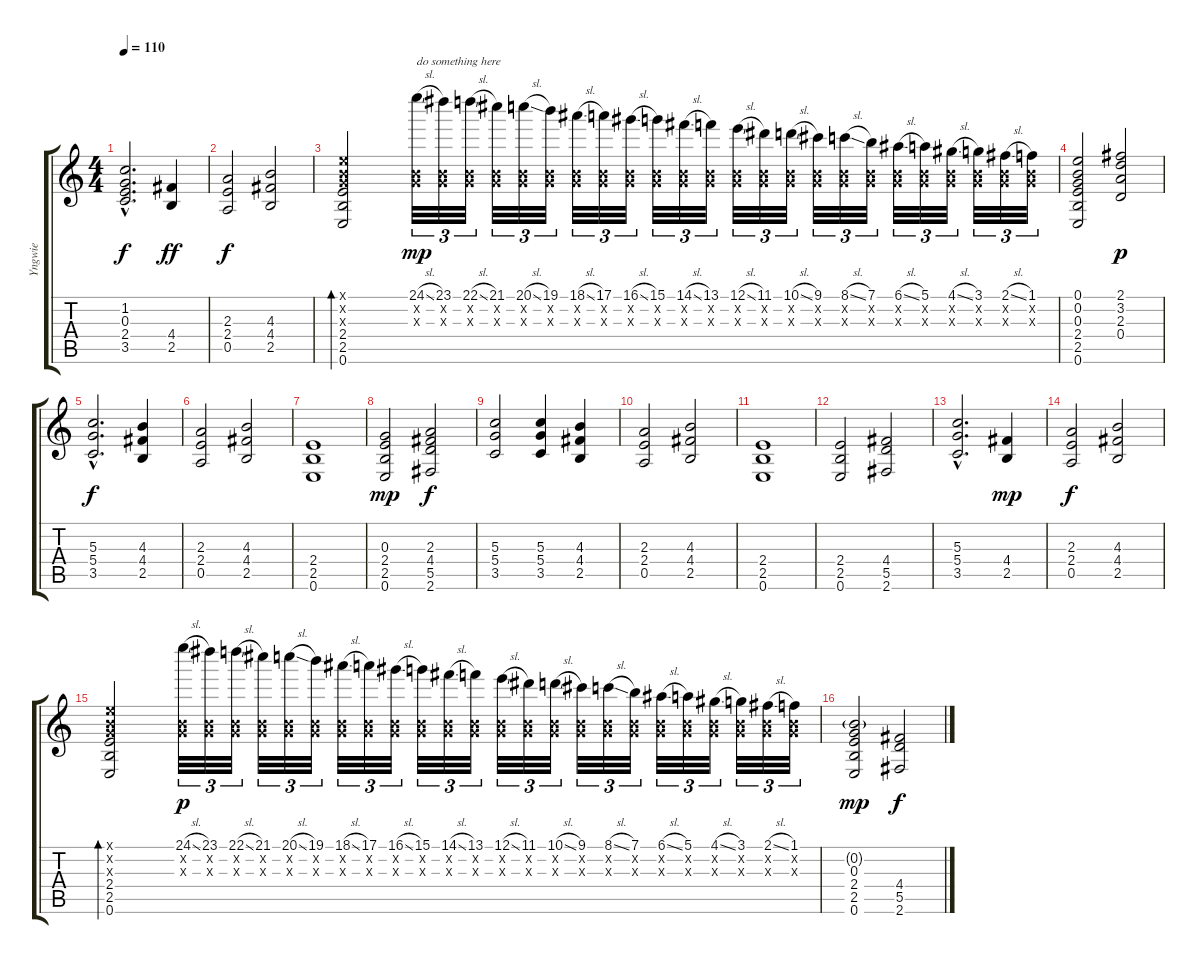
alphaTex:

\track ("Yngwie" "Yngwie") {instrument distortionguitar}
\staff {score tabs}
\tuning (E4 B3 G3 D3 A2 E2) {hide}
\ts (4 4)
\tempo 110
\clef g2
\ks c
(1.2{hac} 0.3{hac} 2.4{hac} 3.5{hac}).2{d dy f} (4.4 2.5).4{dy ff} |
(2.3 2.4 0.5).2{dy f} (4.3 4.4 2.5).2 |
(0.1{x} 0.2{x} 0.3{x} 2.4 2.5 0.6).2{bd 60} (24.1{sl} 0.2{x} 0.3{x}).32{tu (3 2) txt "do something here" dy mp} (23.1 0.2{x} 0.3{x}).32{tu (3 2)} (22.1{sl} 0.2{x} 0.3{x}).32{tu (3 2)} (21.1 0.2{x} 0.3{x}).32{tu (3 2)} (20.1{sl} 0.2{x} 0.3{x}).32{tu (3 2)} (19.1 0.2{x} 0.3{x}).32{tu (3 2)} (18.1{sl} 0.2{x} 0.3{x}).32{tu (3 2)} (17.1 0.2{x} 0.3{x}).32{tu (3 2)} (16.1{sl} 0.2{x} 0.3{x}).32{tu (3 2)} (15.1 0.2{x} 0.3{x}).32{tu (3 2)} (14.1{sl} 0.2{x} 0.3{x}).32{tu (3 2)} (13.1 0.2{x} 0.3{x}).32{tu (3 2)} (12.1{sl} 0.2{x} 0.3{x}).32{tu (3 2)} (11.1 0.2{x} 0.3{x}).32{tu (3 2)} (10.1{sl} 0.2{x} 0.3{x}).32{tu (3 2)} (9.1 0.2{x} 0.3{x}).32{tu (3 2)} (8.1{sl} 0.2{x} 0.3{x}).32{tu (3 2)} (7.1 0.2{x} 0.3{x}).32{tu (3 2)} (6.1{sl} 0.2{x} 0.3{x}).32{tu (3 2)} (5.1 0.2{x} 0.3{x}).32{tu (3 2)} (4.1{sl} 0.2{x} 0.3{x}).32{tu (3 2)} (3.1 0.2{x} 0.3{x}).32{tu (3 2)} (2.1{sl} 0.2{x} 0.3{x}).32{tu (3 2)} (1.1 0.2{x} 0.3{x}).32{tu (3 2)} |
(0.1 0.2 0.3 2.4 2.5 0.6).2 (2.1 3.2 2.3 0.4).2{dy p} |
(5.3{hac} 5.4{hac} 3.5{hac}).2{d dy f} (4.3 4.4 2.5).4 |
(2.3 2.4 0.5).2 (4.3 4.4 2.5).2 |
(2.4 2.5 0.6).1 |
(0.3 2.4 2.5 0.6).2{dy mp} (2.3 4.4 5.5 2.6).2{dy f} |
(5.3 5.4 3.5).2 (5.3 5.4 3.5).4 (4.3 4.4 2.5).4 |
(2.3 2.4 0.5).2 (4.3 4.4 2.5).2 |
(2.4 2.5 0.6).1 |
(2.4 2.5 0.6).2 (4.4 5.5 2.6).2 |
(5.3{hac} 5.4{hac} 3.5{hac}).2{d} (4.4 2.5).4{dy mp} |
(2.3 2.4 0.5).2{dy f} (4.3 4.4 2.5).2 |
(0.1{x} 0.2{x} 0.3{x} 2.4 2.5 0.6).2{bd 60} (24.1{sl} 0.2{x} 0.3{x}).32{tu (3 2) dy p} (23.1 0.2{x} 0.3{x}).32{tu (3 2)} (22.1{sl} 0.2{x} 0.3{x}).32{tu (3 2)} (21.1 0.2{x} 0.3{x}).32{tu (3 2)} (20.1{sl} 0.2{x} 0.3{x}).32{tu (3 2)} (19.1 0.2{x} 0.3{x}).32{tu (3 2)} (18.1{sl} 0.2{x} 0.3{x}).32{tu (3 2)} (17.1 0.2{x} 0.3{x}).32{tu (3 2)} (16.1{sl} 0.2{x} 0.3{x}).32{tu (3 2)} (15.1 0.2{x} 0.3{x}).32{tu (3 2)} (14.1{sl} 0.2{x} 0.3{x}).32{tu (3 2)} (13.1 0.2{x} 0.3{x}).32{tu (3 2)} (12.1{sl} 0.2{x} 0.3{x}).32{tu (3 2)} (11.1 0.2{x} 0.3{x}).32{tu (3 2)} (10.1{sl} 0.2{x} 0.3{x}).32{tu (3 2)} (9.1 0.2{x} 0.3{x}).32{tu (3 2)} (8.1{sl} 0.2{x} 0.3{x}).32{tu (3 2)} (7.1 0.2{x} 0.3{x}).32{tu (3 2)} (6.1{sl} 0.2{x} 0.3{x}).32{tu (3 2)} (5.1 0.2{x} 0.3{x}).32{tu (3 2)} (4.1{sl} 0.2{x} 0.3{x}).32{tu (3 2)} (3.1 0.2{x} 0.3{x}).32{tu (3 2)} (2.1{sl} 0.2{x} 0.3{x}).32{tu (3 2)} (1.1 0.2{x} 0.3{x}).32{tu (3 2)} |
(0.2{g} 0.3 2.4 2.5 0.6).2{dy mp} (4.4 5.5 2.6).2{dy f}
